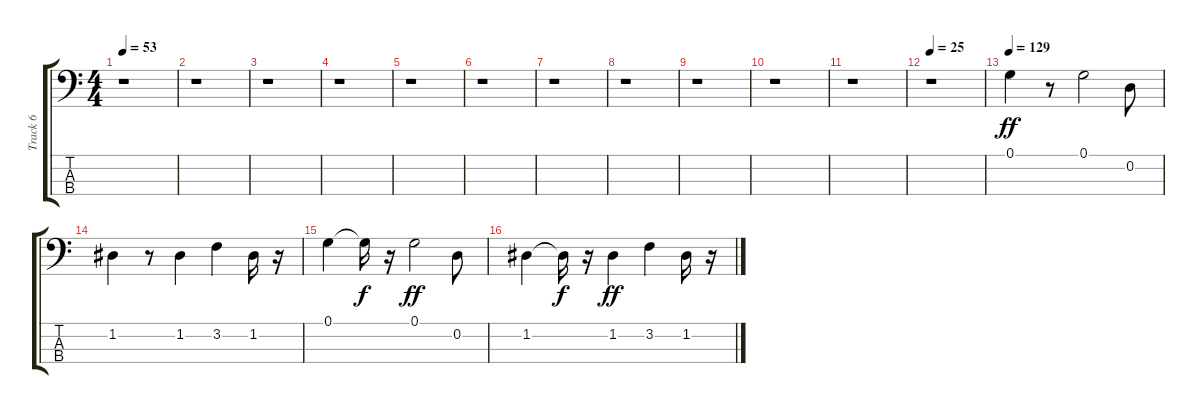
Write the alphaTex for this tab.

\track ("Track 6" "Track 6") {instrument electricbassfinger}
\staff {score tabs}
\tuning (G2 D2 A1 E1) {hide}
\ts (4 4)
\tempo 53
\clef f4
\ks c
r.1{dy ff instrument electricbassfinger} |
r.1 |
r.1 |
r.1 |
r.1 |
r.1 |
r.1 |
r.1 |
r.1 |
r.1 |
r.1 |
\tempo 25
r.1 |
\tempo 129
0.1.4 r.8 0.1.2 0.2.8 |
1.2.4 r.8 1.2.4 3.2.4 1.2.16 r.16 |
0.1.4 0.1{t}.16{dy f} r.16 0.1.2{dy ff} 0.2.8 |
1.2.4 1.2{t}.16{dy f} r.16 1.2.4{dy ff} 3.2.4 1.2.16 r.16
